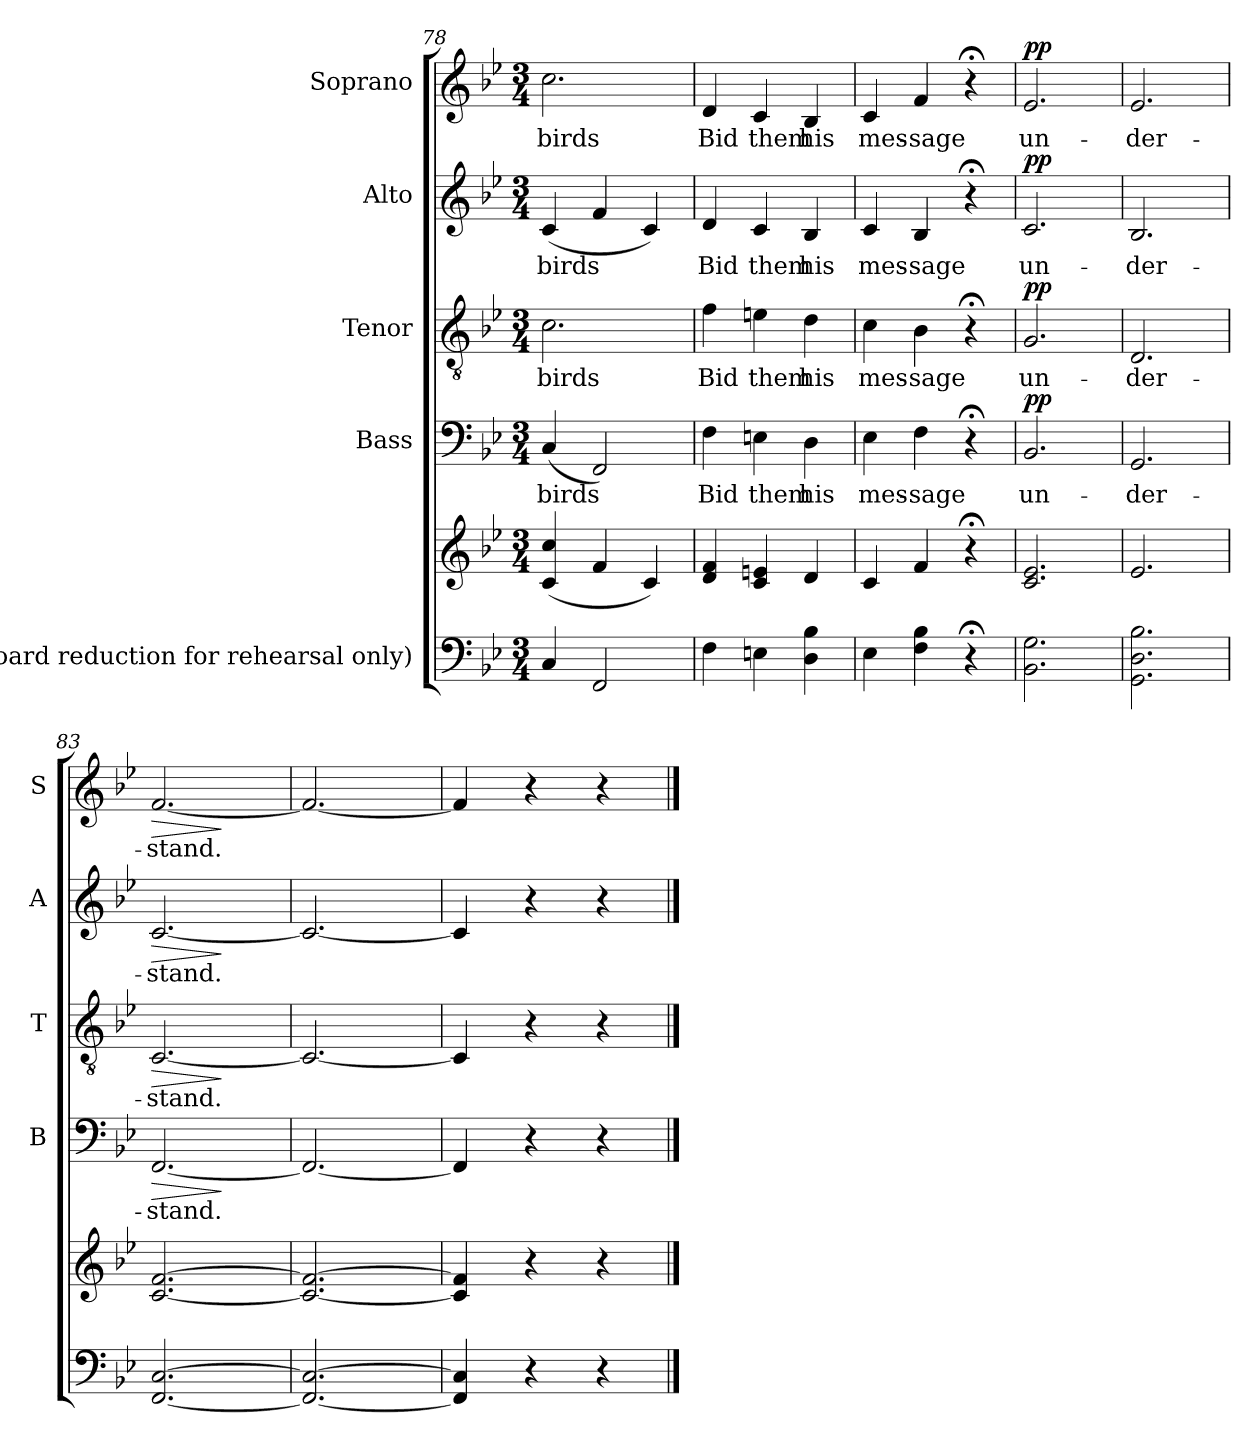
**kern	**kern	**kern	**text	**dynam	**kern	**text	**dynam	**kern	**text	**dynam	**kern	**text	**dynam
*part5	*part5	*part4	*part4	*part4	*part3	*part3	*part3	*part2	*part2	*part2	*part1	*part1	*part1
*staff6	*staff5	*staff4	*staff4	*staff4	*staff3	*staff3	*staff3	*staff2	*staff2	*staff2	*staff1	*staff1	*staff1
*I"(keyboard reduction for rehearsal only)	*	*I"Bass	*	*	*I"Tenor	*	*	*I"Alto	*	*	*I"Soprano	*	*
*	*	*I'B	*	*	*I'T	*	*	*I'A	*	*	*I'S	*	*
*clefF4	*clefG2	*clefF4	*	*	*clefGv2	*	*	*clefG2	*	*	*clefG2	*	*
*k[b-e-]	*k[b-e-]	*k[b-e-]	*	*	*k[b-e-]	*	*	*k[b-e-]	*	*	*k[b-e-]	*	*
*B-:	*B-:	*B-:	*	*	*B-:	*	*	*B-:	*	*	*B-:	*	*
*M3/4	*M3/4	*M3/4	*	*	*M3/4	*	*	*M3/4	*	*	*M3/4	*	*
=78	=78	=78	=78	=78	=78	=78	=78	=78	=78	=78	=78	=78	=78
!	!	!	!LO:LY:b	!	!	!	!	!	!	!	!	!	!
!	!	!	!	!	!	!LO:LY:b	!	!	!	!	!	!	!
!	!	!	!	!	!	!	!	!	!LO:LY:b	!	!	!	!
!	!	!	!	!	!	!	!	!	!	!	!	!LO:LY:b	!
4C/	(4c/ 4cc/	(<4C/	birds	.	2.c\	birds	.	(4c/	birds	.	2.cc\	birds	.
2FF/	4f/	2FF/)	.	.	.	.	.	4f/	.	.	.	.	.
.	4c/)	.	.	.	.	.	.	4c/)	.	.	.	.	.
=79	=79	=79	=79	=79	=79	=79	=79	=79	=79	=79	=79	=79	=79
!	!	!	!LO:LY:b	!	!	!	!	!	!	!	!	!	!
!	!	!	!	!	!	!LO:LY:b	!	!	!	!	!	!	!
!	!	!	!	!	!	!	!	!	!LO:LY:b	!	!	!	!
!	!	!	!	!	!	!	!	!	!	!	!	!LO:LY:b	!
4F\	4d/ 4f/	4F\	Bid	.	4f\	Bid	.	4d/	Bid	.	4d/	Bid	.
!	!	!	!LO:LY:b	!	!	!	!	!	!	!	!	!	!
!	!	!	!	!	!	!LO:LY:b	!	!	!	!	!	!	!
!	!	!	!	!	!	!	!	!	!LO:LY:b	!	!	!	!
!	!	!	!	!	!	!	!	!	!	!	!	!LO:LY:b	!
4En\	4c/ 4en/	4En\	them	.	4en\	them	.	4c/	them	.	4c/	them	.
!	!	!	!LO:LY:b	!	!	!	!	!	!	!	!	!	!
!	!	!	!	!	!	!LO:LY:b	!	!	!	!	!	!	!
!	!	!	!	!	!	!	!	!	!LO:LY:b	!	!	!	!
!	!	!	!	!	!	!	!	!	!	!	!	!LO:LY:b	!
4D\ 4B-\	4d/	4D\	his	.	4d\	his	.	4B-/	his	.	4B-/	his	.
=80	=80	=80	=80	=80	=80	=80	=80	=80	=80	=80	=80	=80	=80
!	!	!	!LO:LY:b	!	!	!	!	!	!	!	!	!	!
!	!	!	!	!	!	!LO:LY:b	!	!	!	!	!	!	!
!	!	!	!	!	!	!	!	!	!LO:LY:b	!	!	!	!
!	!	!	!	!	!	!	!	!	!	!	!	!LO:LY:b	!
4E-\	4c/	4E-\	mes-	.	4c\	mes-	.	4c/	mes-	.	4c/	mes-	.
!	!	!	!LO:LY:b	!	!	!	!	!	!	!	!	!	!
!	!	!	!	!	!	!LO:LY:b	!	!	!	!	!	!	!
!	!	!	!	!	!	!	!	!	!LO:LY:b	!	!	!	!
!	!	!	!	!	!	!	!	!	!	!	!	!LO:LY:b	!
4F\ 4B-\	4f/	4F\	-sage	.	4B-\	-sage	.	4B-/	-sage	.	4f/	-sage	.
4r;<	4r;<	4r;<	.	.	4r;<	.	.	4r;<	.	.	4r;<	.	.
=81	=81	=81	=81	=81	=81	=81	=81	=81	=81	=81	=81	=81	=81
!	!	!	!LO:LY:b	!	!	!	!	!	!	!	!	!	!
!	!	!	!	!	!	!LO:LY:b	!	!	!	!	!	!	!
!	!	!	!	!	!	!	!	!	!LO:LY:b	!	!	!	!
!	!	!	!	!LO:DY:a	!	!	!LO:DY:a	!	!	!LO:DY:a	!	!LO:LY:b	!LO:DY:a
2.BB-\ 2.G\	2.c/ 2.e-/	2.BB-/	un-	pp	2.G/	un-	pp	2.c/	un-	pp	2.e-/	un-	pp
=82	=82	=82	=82	=82	=82	=82	=82	=82	=82	=82	=82	=82	=82
!	!	!	!LO:LY:b	!	!	!	!	!	!	!	!	!	!
!	!	!	!	!	!	!LO:LY:b	!	!	!	!	!	!	!
!	!	!	!	!	!	!	!	!	!LO:LY:b	!	!	!	!
!	!	!	!	!	!	!	!	!	!	!	!	!LO:LY:b	!
2.GG\ 2.D\ 2.B-\	2.e-/	2.GG/	-der-	.	2.D/	-der-	.	2.B-/	-der-	.	2.e-/	-der-	.
=83	=83	=83	=83	=83	=83	=83	=83	=83	=83	=83	=83	=83	=83
!	!	!	!LO:LY:b	!LO:HP:b	!	!	!	!	!	!	!	!	!
!	!	!	!	!	!	!LO:LY:b	!LO:HP:b	!	!	!	!	!	!
!	!	!	!	!	!	!	!	!	!LO:LY:b	!LO:HP:b	!	!	!
!	!	!	!	!	!	!	!	!	!	!	!	!LO:LY:b	!LO:HP:b
[2.FF/ [2.C/	[2.c/ [2.f/	[2.FF/	-stand.	>	[2.C/	-stand.	>	[2.c/	-stand.	>	[2.f/	-stand.	>
.	.	.	.	]	.	.	]	.	.	]	.	.	]
=84	=84	=84	=84	=84	=84	=84	=84	=84	=84	=84	=84	=84	=84
2.FF/_ 2.C/_	2.c/_ 2.f/_	2.FF/_	.	.	2.C/_	.	.	2.c/_	.	.	2.f/_	.	.
=85	=85	=85	=85	=85	=85	=85	=85	=85	=85	=85	=85	=85	=85
4FF/] 4C/]	4c/] 4f/]	4FF/]	.	.	4C/]	.	.	4c/]	.	.	4f/]	.	.
4r	4r	4r	.	.	4r	.	.	4r	.	.	4r	.	.
4r	4r	4r	.	.	4r	.	.	4r	.	.	4r	.	.
==	==	==	==	==	==	==	==	==	==	==	==	==	==
*-	*-	*-	*-	*-	*-	*-	*-	*-	*-	*-	*-	*-	*-
